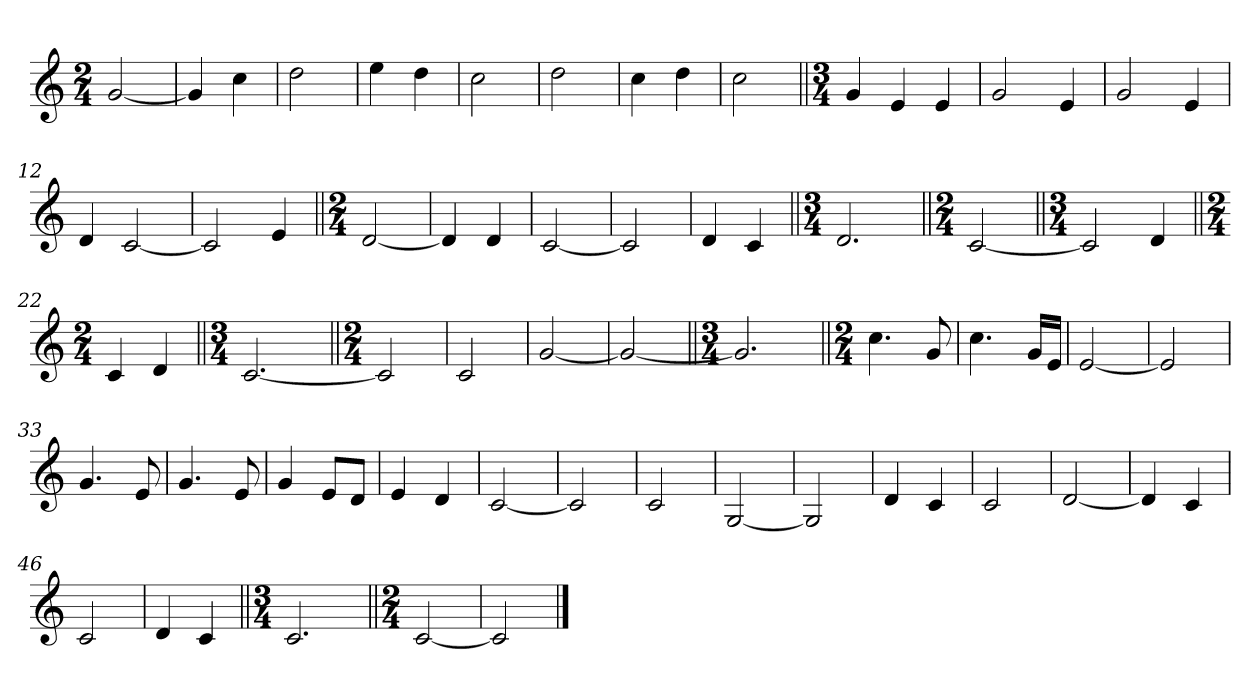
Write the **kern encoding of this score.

**kern
*part1
*staff1
*clefG2
*k[]
*M2/4
=1
[2g/
=2
4g/]
4cc\
=3
2dd\
=4
4ee\
4dd\
=5
2cc\
=6
2dd\
=7
4cc\
4dd\
=8
2cc\
=9||
*M3/4
4g/
4e/
4e/
=10
2g/
4e/
=11
2g/
4e/
=12
4d/
[2c/
=13
2c/]
4e/
=14||
*M2/4
[2d/
=15
4d/]
4d/
=16
[2c/
=17
2c/]
=18
4d/
4c/
=19||
*M3/4
2.d/
=20||
*M2/4
[2c/
=21||
*M3/4
2c/]
4d/
=22||
*M2/4
4c/
4d/
=23||
*M3/4
[2.c/
=24||
*M2/4
2c/]
=25
2c/
=26
[2g/
=27
2g/_
=28||
*M3/4
2.g/]
=29||
*M2/4
4.cc\
8g/
=30
4.cc\
16g/LL
16e/JJ
=31
[2e/
=32
2e/]
=33
4.g/
8e/
=34
4.g/
8e/
=35
4g/
8e/L
8d/J
=36
4e/
4d/
=37
[2c/
=38
2c/]
=39
2c/
=40
[2G/
=41
2G/]
=42
4d/
4c/
=43
2c/
=44
[2d/
=45
4d/]
4c/
=46
2c/
=47
4d/
4c/
=48||
*M3/4
2.c/
=49||
*M2/4
[2c/
=50
2c/]
==
*-
